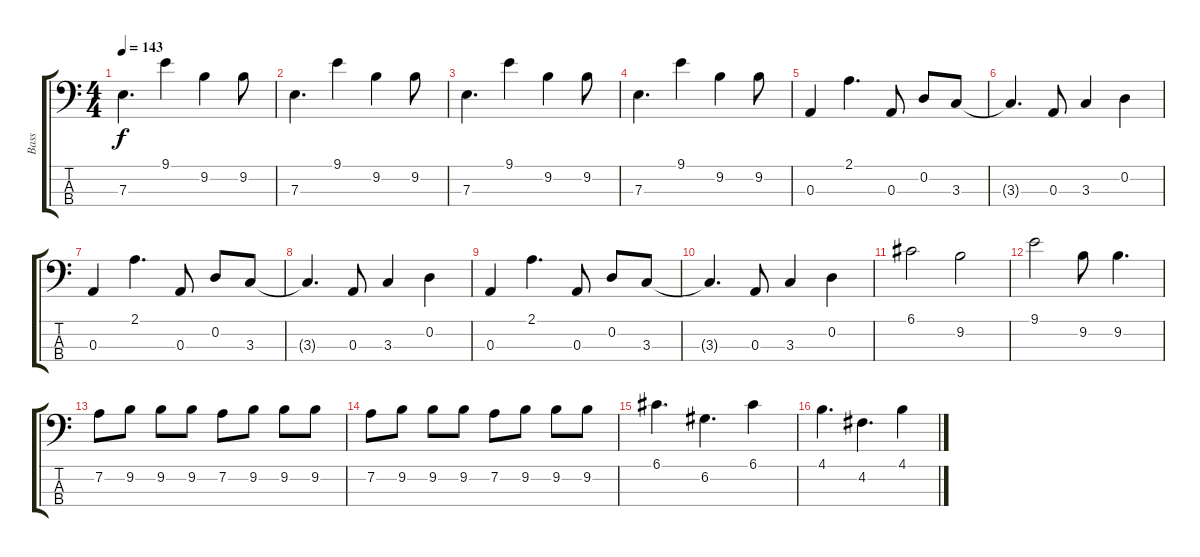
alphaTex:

\track ("Bass" "Bass") {instrument electricbassfinger}
\staff {score tabs}
\tuning (G2 D2 A1 E1) {hide}
\ts (4 4)
\tempo 143
\clef f4
\ks c
7.3.4{d dy f} 9.1.4 9.2.4 9.2.8 |
7.3.4{d} 9.1.4 9.2.4 9.2.8 |
7.3.4{d} 9.1.4 9.2.4 9.2.8 |
7.3.4{d} 9.1.4 9.2.4 9.2.8 |
0.3.4 2.1.4{d} 0.3.8 0.2.8 3.3.8 |
3.3{t}.4{d} 0.3.8 3.3.4 0.2.4 |
0.3.4 2.1.4{d} 0.3.8 0.2.8 3.3.8 |
3.3{t}.4{d} 0.3.8 3.3.4 0.2.4 |
0.3.4 2.1.4{d} 0.3.8 0.2.8 3.3.8 |
3.3{t}.4{d} 0.3.8 3.3.4 0.2.4 |
6.1.2 9.2.2 |
9.1.2 9.2.8 9.2.4{d} |
7.2.8 9.2.8 9.2.8 9.2.8 7.2.8 9.2.8 9.2.8 9.2.8 |
7.2.8 9.2.8 9.2.8 9.2.8 7.2.8 9.2.8 9.2.8 9.2.8 |
6.1.4{d} 6.2.4{d} 6.1.4 |
4.1.4{d} 4.2.4{d} 4.1.4
